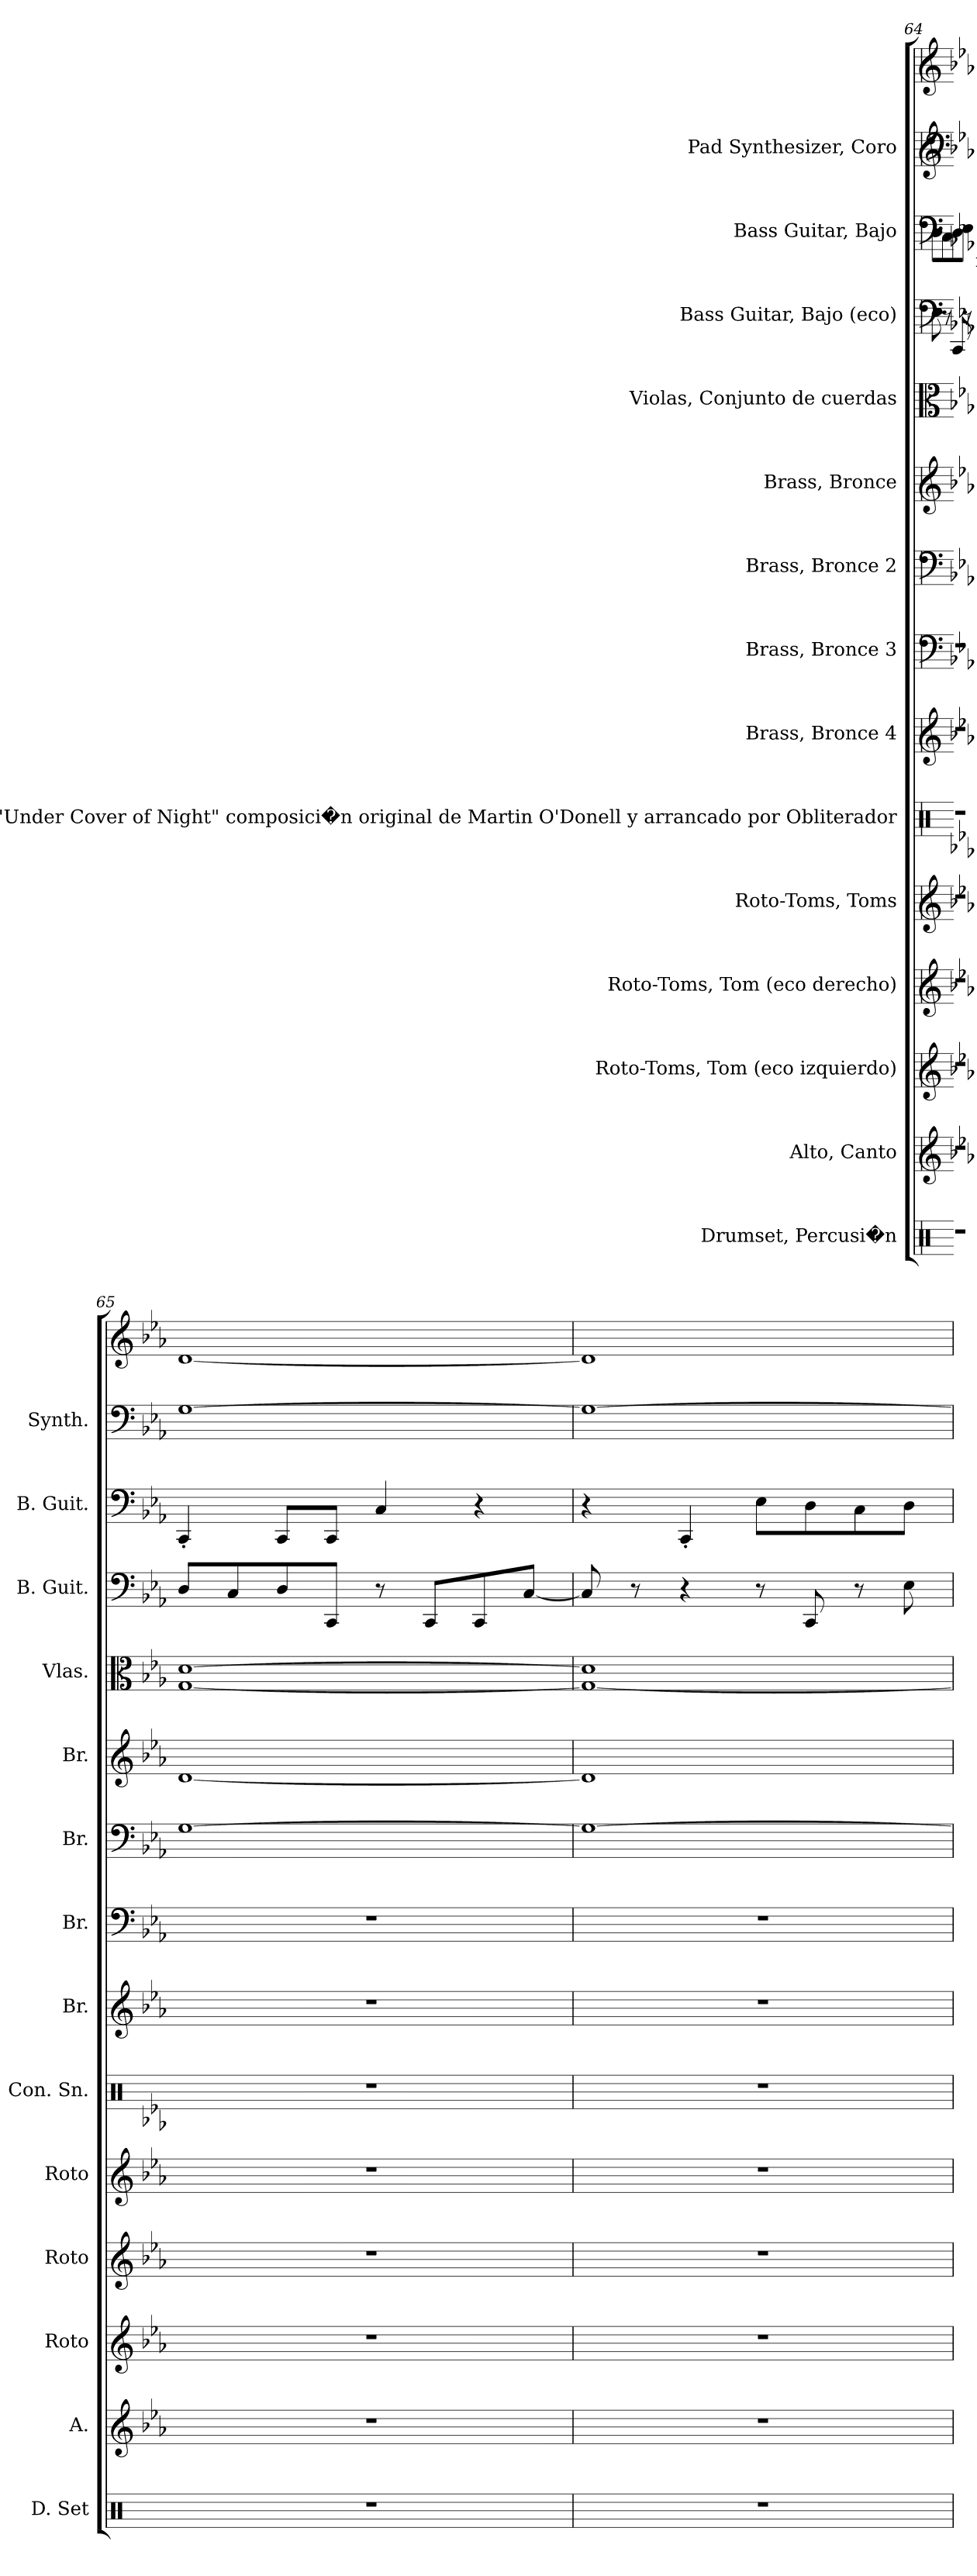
**kern	**kern	**kern	**kern	**kern	**kern	**kern	**kern	**kern	**kern	**kern	**kern	**kern	**kern	**kern
*part14	*part13	*part12	*part11	*part10	*part9	*part8	*part7	*part6	*part5	*part4	*part3	*part2	*part1	*part1
*staff15	*staff14	*staff13	*staff12	*staff11	*staff10	*staff9	*staff8	*staff7	*staff6	*staff5	*staff4	*staff3	*staff2	*staff1
*I"Drumset, Percusi�n	*I"Alto, Canto	*I"Roto-Toms, Tom (eco izquierdo)	*I"Roto-Toms, Tom (eco derecho)	*I"Roto-Toms, Toms	*I"Concert Snare Drum, &quot;Under Cover of Night&quot; composici�n original de Martin O'Donell y arrancado por Obliterador	*I"Brass, Bronce 4	*I"Brass, Bronce 3	*I"Brass, Bronce 2	*I"Brass, Bronce	*I"Violas, Conjunto de cuerdas	*I"Bass Guitar, Bajo (eco)	*I"Bass Guitar, Bajo	*I"Pad Synthesizer, Coro	*
*I'D. Set	*I'A.	*I'Roto	*I'Roto	*I'Roto	*I'Con. Sn.	*I'Br.	*I'Br.	*I'Br.	*I'Br.	*I'Vlas.	*I'B. Guit.	*I'B. Guit.	*I'Synth.	*
*clefX	*clefG2	*clefG2	*clefG2	*clefG2	*clefX	*clefG2	*clefF4	*clefF4	*clefG2	*clefC3	*clefF4	*clefF4	*clefG2	*clefG2
*	*	*	*	*	*	*	*	*	*	*	*ITrd7c12	*ITrd7c12	*	*
*k[]	*k[b-e-a-]	*k[b-e-a-]	*k[b-e-a-]	*k[b-e-a-]	*k[b-e-a-]	*k[b-e-a-]	*k[b-e-a-]	*k[b-e-a-]	*k[b-e-a-]	*k[b-e-a-]	*k[b-e-a-]	*k[b-e-a-]	*k[b-e-a-]	*k[b-e-a-]
*M4/4	*M4/4	*M4/4	*M4/4	*M4/4	*M4/4	*M4/4	*M4/4	*M4/4	*M4/4	*M4/4	*M4/4	*M4/4	*M4/4	*M4/4
=64	=64	=64	=64	=64	=64	=64	=64	=64	=64	=64	=64	=64	=64	=64
*	*	*	*	*	*	*	*	*	*	*^	*	*	*	*
1r	1r	1r	1r	1r	1r	1r	1r	1c]	1e-]	1e-]	1c]	8CC/]	4r	1c]	1e-]
.	.	.	.	.	.	.	.	.	.	.	.	8r	.	.	.
.	.	.	.	.	.	.	.	.	.	.	.	4r	4CCC'/	.	.
.	.	.	.	.	.	.	.	.	.	.	.	8r	8EE-\L	.	.
.	.	.	.	.	.	.	.	.	.	.	.	8CCC/	8DD\	.	.
.	.	.	.	.	.	.	.	.	.	.	.	8r	8CC\	.	.
.	.	.	.	.	.	.	.	.	.	.	.	8EE-\	8DD\J	.	.
=65	=65	=65	=65	=65	=65	=65	=65	=65	=65	=65	=65	=65	=65	=65	=65
*	*	*	*	*	*	*	*	*	*	*	*	*	*	*clefF4	*
1r	1r	1r	1r	1r	1r	1r	1r	[1G	[1d	[1d	[1G	8DD/L	4CCC'/	[1G	[1d
.	.	.	.	.	.	.	.	.	.	.	.	8CC/	.	.	.
.	.	.	.	.	.	.	.	.	.	.	.	8DD/	8CCC/L	.	.
.	.	.	.	.	.	.	.	.	.	.	.	8CCC/J	8CCC/J	.	.
.	.	.	.	.	.	.	.	.	.	.	.	8r	4CC/	.	.
.	.	.	.	.	.	.	.	.	.	.	.	8CCC/L	.	.	.
.	.	.	.	.	.	.	.	.	.	.	.	8CCC/	4r	.	.
.	.	.	.	.	.	.	.	.	.	.	.	[8CC/J	.	.	.
=66	=66	=66	=66	=66	=66	=66	=66	=66	=66	=66	=66	=66	=66	=66	=66
1r	1r	1r	1r	1r	1r	1r	1r	1G_	1d]	1d]	1G_	8CC/]	4r	1G_	1d]
.	.	.	.	.	.	.	.	.	.	.	.	8r	.	.	.
.	.	.	.	.	.	.	.	.	.	.	.	4r	4CCC'/	.	.
.	.	.	.	.	.	.	.	.	.	.	.	8r	8EE-\L	.	.
.	.	.	.	.	.	.	.	.	.	.	.	8CCC/	8DD\	.	.
.	.	.	.	.	.	.	.	.	.	.	.	8r	8CC\	.	.
.	.	.	.	.	.	.	.	.	.	.	.	8EE-\	8DD\J	.	.
*	*	*	*	*	*	*	*	*	*	*v	*v	*	*	*	*
=	=	=	=	=	=	=	=	=	=	=	=	=	=	=
*-	*-	*-	*-	*-	*-	*-	*-	*-	*-	*-	*-	*-	*-	*-
